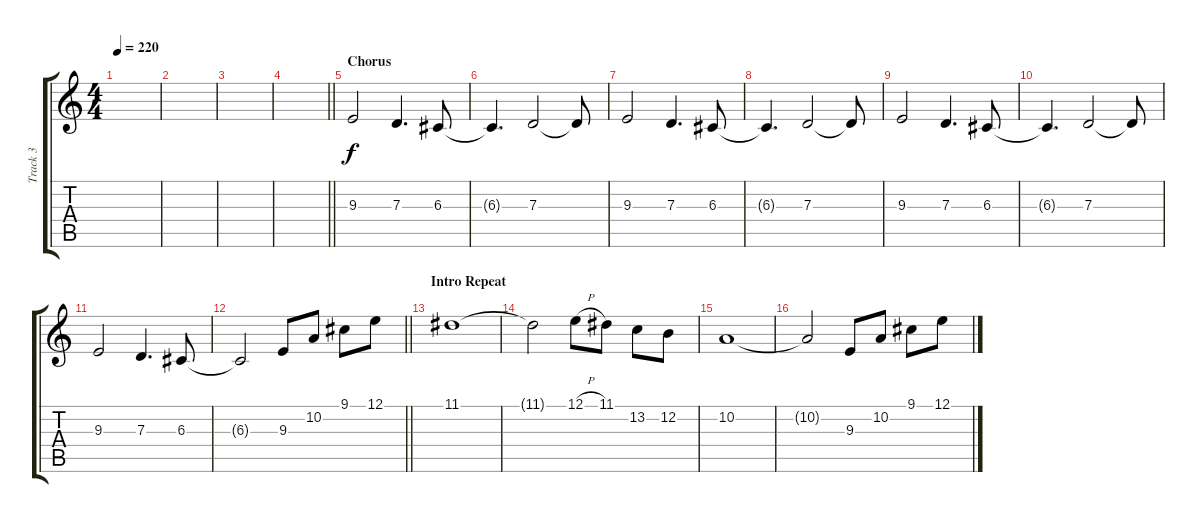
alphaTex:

\track ("Track 3" "Track 3") {instrument altosax}
\staff {score tabs}
\tuning (E4 B3 G3 D3 A2 E2) {hide}
\ts (4 4)
\tempo 220
\clef g2
\ks c
|
|
|
\barLineRight lightlight
|
\section ("" "Chorus")
9.3.2 7.3.4{d} 6.3.8 |
6.3{t}.4{d} 7.3.2 7.3{t}.8 |
9.3.2 7.3.4{d} 6.3.8 |
6.3{t}.4{d} 7.3.2 7.3{t}.8 |
9.3.2 7.3.4{d} 6.3.8 |
6.3{t}.4{d} 7.3.2 7.3{t}.8 |
9.3.2 7.3.4{d} 6.3.8 |
\barLineRight lightlight
6.3{t}.2 9.3.8 10.2.8 9.1.8 12.1.8 |
\section ("" "Intro Repeat")
11.1.1 |
11.1{t}.2 12.1{h}.8 11.1.8 13.2.8 12.2.8 |
10.2.1 |
10.2{t}.2 9.3.8 10.2.8 9.1.8 12.1.8
